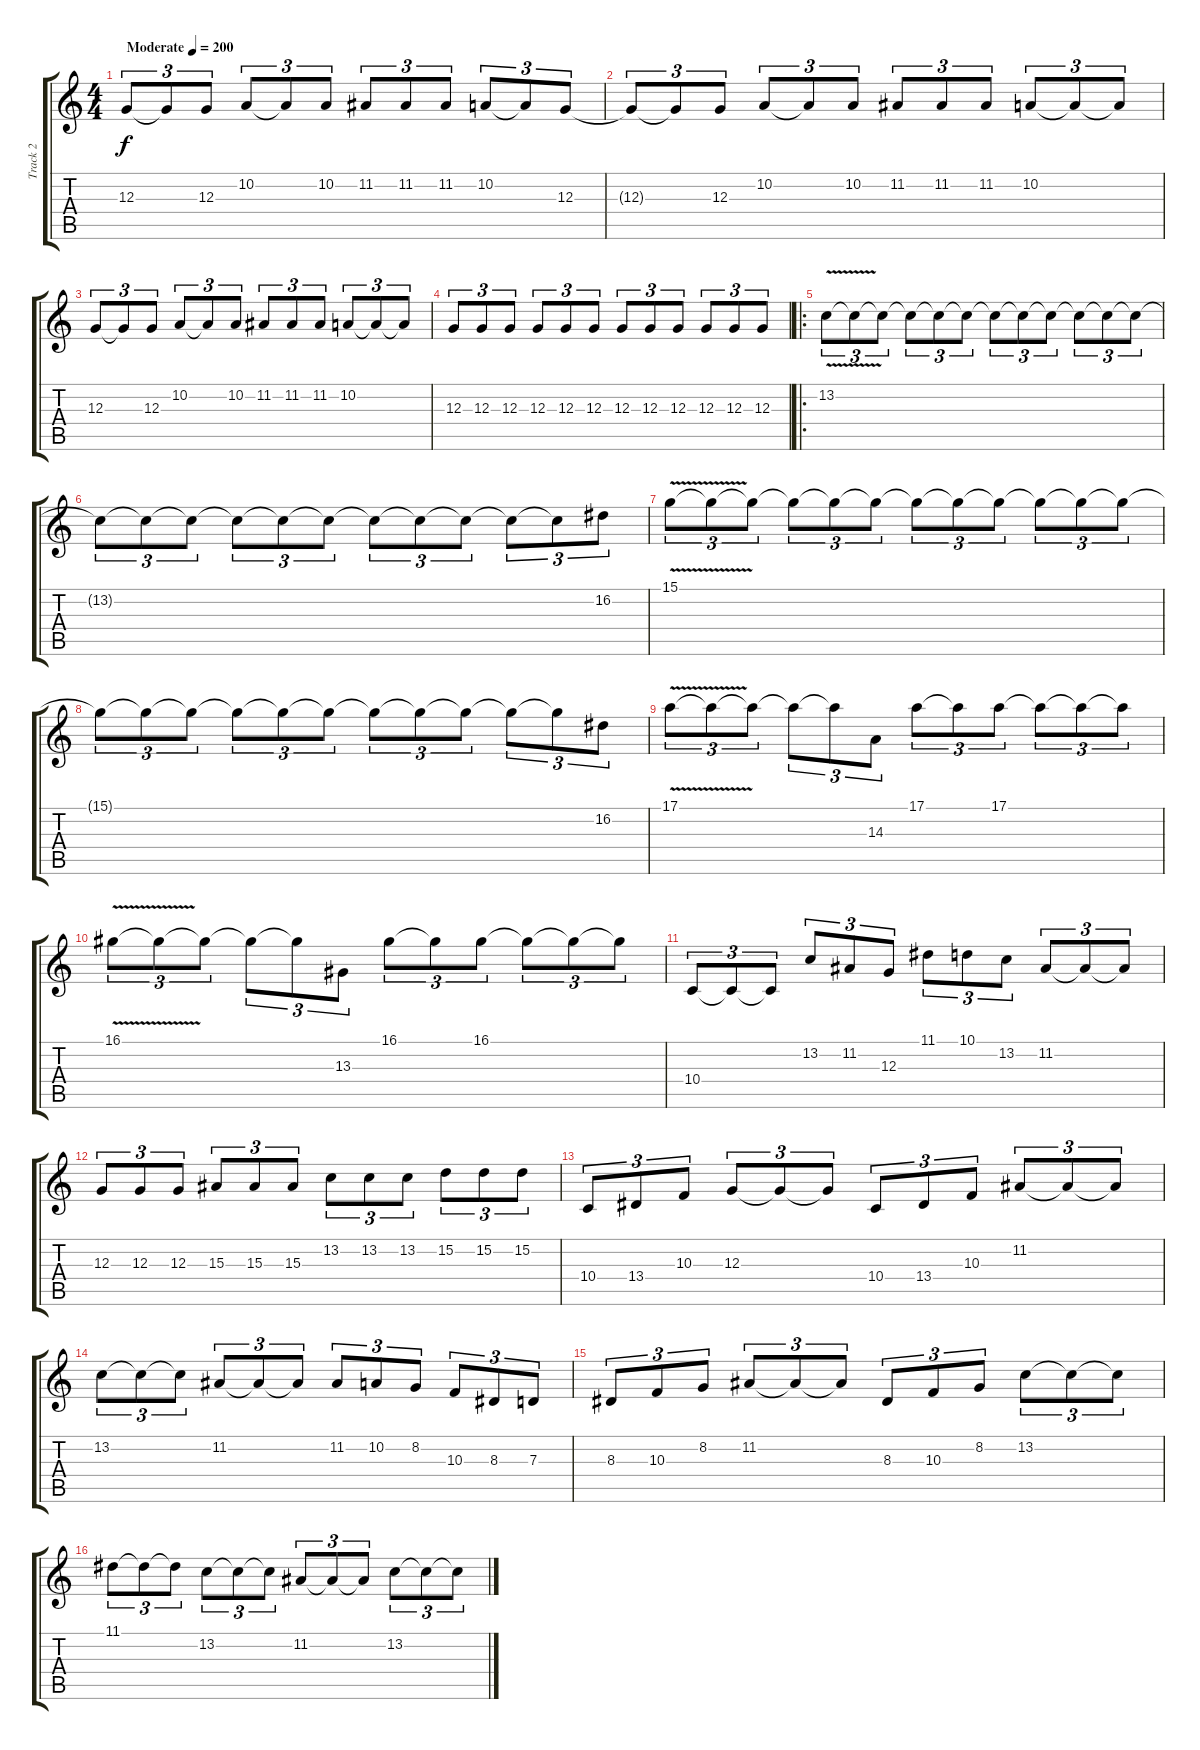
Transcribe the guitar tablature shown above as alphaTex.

\track ("Track 2" "Track 2") {instrument lead5charang}
\staff {score tabs}
\tuning (E4 B3 G3 D3 A2 E2) {hide}
\ts (4 4)
\tempo (200 "Moderate")
\clef g2
\ks c
12.3.8{tu (3 2) dy f instrument lead5charang} 12.3{t}.8{tu (3 2)} 12.3.8{tu (3 2)} 10.2.8{tu (3 2)} 10.2{t}.8{tu (3 2)} 10.2.8{tu (3 2)} 11.2.8{tu (3 2)} 11.2.8{tu (3 2)} 11.2.8{tu (3 2)} 10.2.8{tu (3 2)} 10.2{t}.8{tu (3 2)} 12.3.8{tu (3 2)} |
12.3{t}.8{tu (3 2)} 12.3{t}.8{tu (3 2)} 12.3.8{tu (3 2)} 10.2.8{tu (3 2)} 10.2{t}.8{tu (3 2)} 10.2.8{tu (3 2)} 11.2.8{tu (3 2)} 11.2.8{tu (3 2)} 11.2.8{tu (3 2)} 10.2.8{tu (3 2)} 10.2{t}.8{tu (3 2)} 10.2{t}.8{tu (3 2)} |
12.3.8{tu (3 2)} 12.3{t}.8{tu (3 2)} 12.3.8{tu (3 2)} 10.2.8{tu (3 2)} 10.2{t}.8{tu (3 2)} 10.2.8{tu (3 2)} 11.2.8{tu (3 2)} 11.2.8{tu (3 2)} 11.2.8{tu (3 2)} 10.2.8{tu (3 2)} 10.2{t}.8{tu (3 2)} 10.2{t}.8{tu (3 2)} |
12.3.8{tu (3 2)} 12.3.8{tu (3 2)} 12.3.8{tu (3 2)} 12.3.8{tu (3 2)} 12.3.8{tu (3 2)} 12.3.8{tu (3 2)} 12.3.8{tu (3 2)} 12.3.8{tu (3 2)} 12.3.8{tu (3 2)} 12.3.8{tu (3 2)} 12.3.8{tu (3 2)} 12.3.8{tu (3 2)} |
\ro
13.2{v}.8{tu (3 2)} 13.2{t}.8{tu (3 2)} 13.2{t}.8{tu (3 2)} 13.2{t}.8{tu (3 2)} 13.2{t}.8{tu (3 2)} 13.2{t}.8{tu (3 2)} 13.2{t}.8{tu (3 2)} 13.2{t}.8{tu (3 2)} 13.2{t}.8{tu (3 2)} 13.2{t}.8{tu (3 2)} 13.2{t}.8{tu (3 2)} 13.2{t}.8{tu (3 2)} |
13.2{t}.8{tu (3 2)} 13.2{t}.8{tu (3 2)} 13.2{t}.8{tu (3 2)} 13.2{t}.8{tu (3 2)} 13.2{t}.8{tu (3 2)} 13.2{t}.8{tu (3 2)} 13.2{t}.8{tu (3 2)} 13.2{t}.8{tu (3 2)} 13.2{t}.8{tu (3 2)} 13.2{t}.8{tu (3 2)} 13.2{t}.8{tu (3 2)} 16.2.8{tu (3 2)} |
15.1{v}.8{tu (3 2)} 15.1{t}.8{tu (3 2)} 15.1{t}.8{tu (3 2)} 15.1{t}.8{tu (3 2)} 15.1{t}.8{tu (3 2)} 15.1{t}.8{tu (3 2)} 15.1{t}.8{tu (3 2)} 15.1{t}.8{tu (3 2)} 15.1{t}.8{tu (3 2)} 15.1{t}.8{tu (3 2)} 15.1{t}.8{tu (3 2)} 15.1{t}.8{tu (3 2)} |
15.1{t}.8{tu (3 2)} 15.1{t}.8{tu (3 2)} 15.1{t}.8{tu (3 2)} 15.1{t}.8{tu (3 2)} 15.1{t}.8{tu (3 2)} 15.1{t}.8{tu (3 2)} 15.1{t}.8{tu (3 2)} 15.1{t}.8{tu (3 2)} 15.1{t}.8{tu (3 2)} 15.1{t}.8{tu (3 2)} 15.1{t}.8{tu (3 2)} 16.2.8{tu (3 2)} |
17.1{v}.8{tu (3 2)} 17.1{t}.8{tu (3 2)} 17.1{t}.8{tu (3 2)} 17.1{t}.8{tu (3 2)} 17.1{t}.8{tu (3 2)} 14.3.8{tu (3 2)} 17.1.8{tu (3 2)} 17.1{t}.8{tu (3 2)} 17.1.8{tu (3 2)} 17.1{t}.8{tu (3 2)} 17.1{t}.8{tu (3 2)} 17.1{t}.8{tu (3 2)} |
16.1{v}.8{tu (3 2)} 16.1{t}.8{tu (3 2)} 16.1{t}.8{tu (3 2)} 16.1{t}.8{tu (3 2)} 16.1{t}.8{tu (3 2)} 13.3.8{tu (3 2)} 16.1.8{tu (3 2)} 16.1{t}.8{tu (3 2)} 16.1.8{tu (3 2)} 16.1{t}.8{tu (3 2)} 16.1{t}.8{tu (3 2)} 16.1{t}.8{tu (3 2)} |
10.4.8{tu (3 2)} 10.4{t}.8{tu (3 2)} 10.4{t}.8{tu (3 2)} 13.2.8{tu (3 2)} 11.2.8{tu (3 2)} 12.3.8{tu (3 2)} 11.1.8{tu (3 2)} 10.1.8{tu (3 2)} 13.2.8{tu (3 2)} 11.2.8{tu (3 2)} 11.2{t}.8{tu (3 2)} 11.2{t}.8{tu (3 2)} |
12.3.8{tu (3 2)} 12.3.8{tu (3 2)} 12.3.8{tu (3 2)} 15.3.8{tu (3 2)} 15.3.8{tu (3 2)} 15.3.8{tu (3 2)} 13.2.8{tu (3 2)} 13.2.8{tu (3 2)} 13.2.8{tu (3 2)} 15.2.8{tu (3 2)} 15.2.8{tu (3 2)} 15.2.8{tu (3 2)} |
10.4.8{tu (3 2)} 13.4.8{tu (3 2)} 10.3.8{tu (3 2)} 12.3.8{tu (3 2)} 12.3{t}.8{tu (3 2)} 12.3{t}.8{tu (3 2)} 10.4.8{tu (3 2)} 13.4.8{tu (3 2)} 10.3.8{tu (3 2)} 11.2.8{tu (3 2)} 11.2{t}.8{tu (3 2)} 11.2{t}.8{tu (3 2)} |
13.2.8{tu (3 2)} 13.2{t}.8{tu (3 2)} 13.2{t}.8{tu (3 2)} 11.2.8{tu (3 2)} 11.2{t}.8{tu (3 2)} 11.2{t}.8{tu (3 2)} 11.2.8{tu (3 2)} 10.2.8{tu (3 2)} 8.2.8{tu (3 2)} 10.3.8{tu (3 2)} 8.3.8{tu (3 2)} 7.3.8{tu (3 2)} |
8.3.8{tu (3 2)} 10.3.8{tu (3 2)} 8.2.8{tu (3 2)} 11.2.8{tu (3 2)} 11.2{t}.8{tu (3 2)} 11.2{t}.8{tu (3 2)} 8.3.8{tu (3 2)} 10.3.8{tu (3 2)} 8.2.8{tu (3 2)} 13.2.8{tu (3 2)} 13.2{t}.8{tu (3 2)} 13.2{t}.8{tu (3 2)} |
11.1.8{tu (3 2)} 11.1{t}.8{tu (3 2)} 11.1{t}.8{tu (3 2)} 13.2.8{tu (3 2)} 13.2{t}.8{tu (3 2)} 13.2{t}.8{tu (3 2)} 11.2.8{tu (3 2)} 11.2{t}.8{tu (3 2)} 11.2{t}.8{tu (3 2)} 13.2.8{tu (3 2)} 13.2{t}.8{tu (3 2)} 13.2{t}.8{tu (3 2)}
